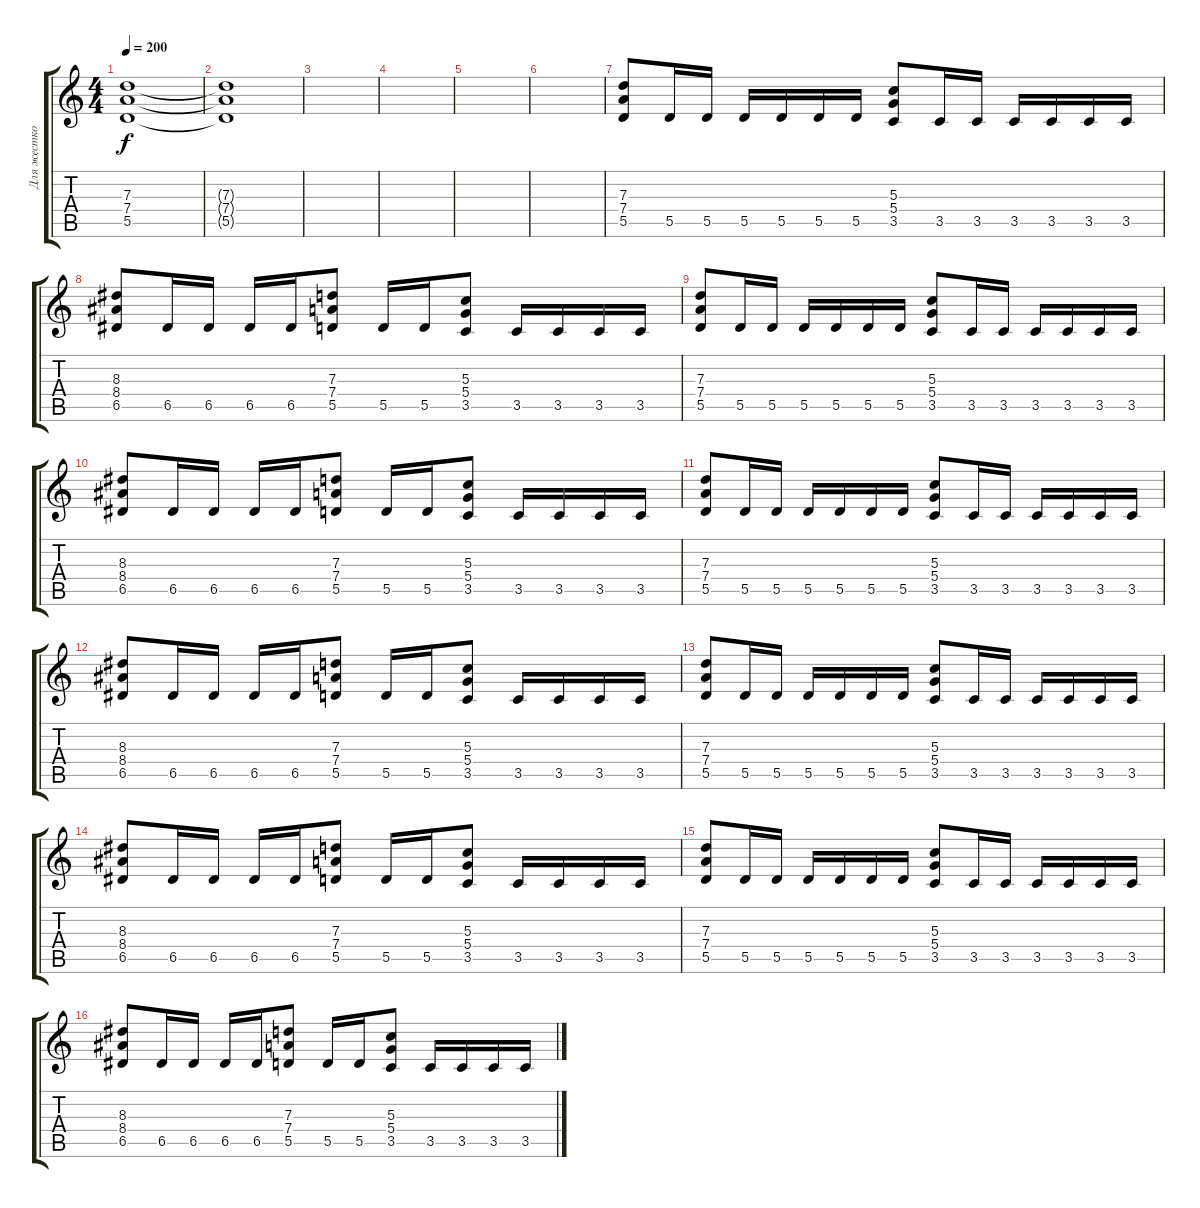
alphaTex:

\track ("Для жесткости звука" "Для жестко") {instrument distortionguitar}
\staff {score tabs}
\tuning (E4 B3 G3 D3 A2 E2) {hide}
\ts (4 4)
\tempo 200
\clef g2
\ks c
(7.3{t} 7.4{t} 5.5{t}).1{dy f volume 8} |
(7.3{t} 7.4{t} 5.5{t}).1{volume 7} |
|
|
|
|
(7.3 7.4 5.5).8{volume 13} 5.5.16 5.5.16 5.5.16 5.5.16 5.5.16 5.5.16 (5.3 5.4 3.5).8 3.5.16 3.5.16 3.5.16 3.5.16 3.5.16 3.5.16 |
(8.3 8.4 6.5).8 6.5.16 6.5.16 6.5.16 6.5.16 (7.3 7.4 5.5).8 5.5.16 5.5.16 (5.3 5.4 3.5).8 3.5.16 3.5.16 3.5.16 3.5.16 |
(7.3 7.4 5.5).8 5.5.16 5.5.16 5.5.16 5.5.16 5.5.16 5.5.16 (5.3 5.4 3.5).8 3.5.16 3.5.16 3.5.16 3.5.16 3.5.16 3.5.16 |
(8.3 8.4 6.5).8 6.5.16 6.5.16 6.5.16 6.5.16 (7.3 7.4 5.5).8 5.5.16 5.5.16 (5.3 5.4 3.5).8 3.5.16 3.5.16 3.5.16 3.5.16 |
(7.3 7.4 5.5).8 5.5.16 5.5.16 5.5.16 5.5.16 5.5.16 5.5.16 (5.3 5.4 3.5).8 3.5.16 3.5.16 3.5.16 3.5.16 3.5.16 3.5.16 |
(8.3 8.4 6.5).8 6.5.16 6.5.16 6.5.16 6.5.16 (7.3 7.4 5.5).8 5.5.16 5.5.16 (5.3 5.4 3.5).8 3.5.16 3.5.16 3.5.16 3.5.16 |
(7.3 7.4 5.5).8 5.5.16 5.5.16 5.5.16 5.5.16 5.5.16 5.5.16 (5.3 5.4 3.5).8 3.5.16 3.5.16 3.5.16 3.5.16 3.5.16 3.5.16 |
(8.3 8.4 6.5).8 6.5.16 6.5.16 6.5.16 6.5.16 (7.3 7.4 5.5).8 5.5.16 5.5.16 (5.3 5.4 3.5).8 3.5.16 3.5.16 3.5.16 3.5.16 |
(7.3 7.4 5.5).8 5.5.16 5.5.16 5.5.16 5.5.16 5.5.16 5.5.16 (5.3 5.4 3.5).8 3.5.16 3.5.16 3.5.16 3.5.16 3.5.16 3.5.16 |
(8.3 8.4 6.5).8 6.5.16 6.5.16 6.5.16 6.5.16 (7.3 7.4 5.5).8 5.5.16 5.5.16 (5.3 5.4 3.5).8 3.5.16 3.5.16 3.5.16 3.5.16
